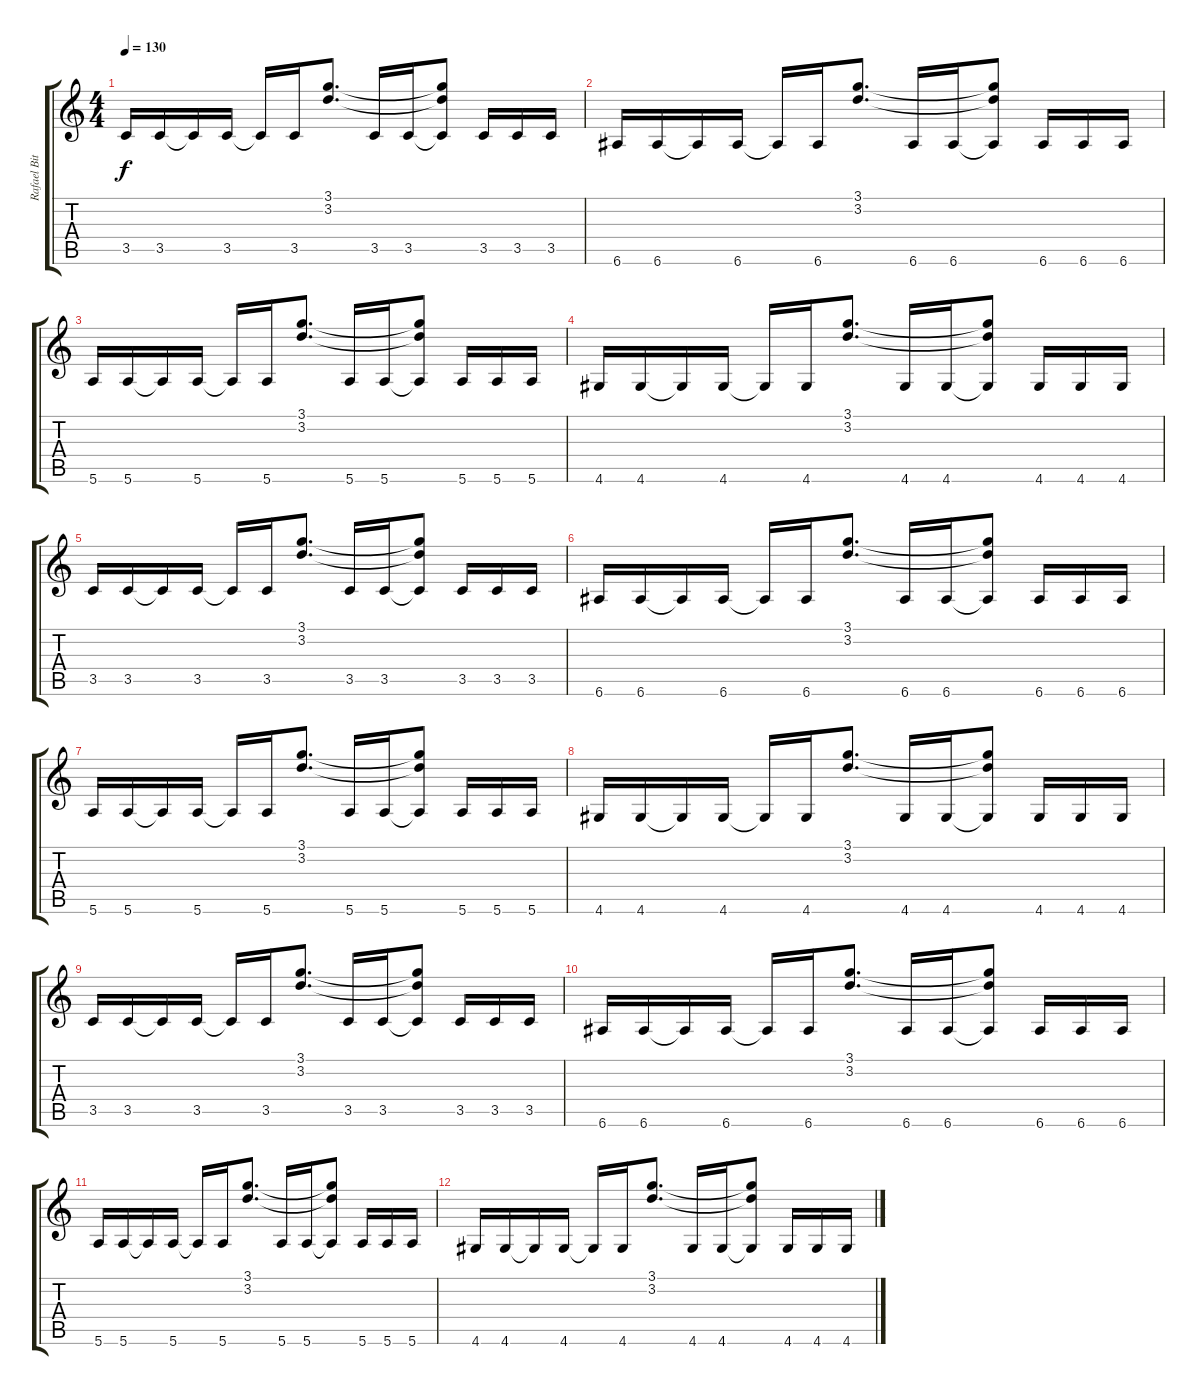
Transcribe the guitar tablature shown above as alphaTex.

\track ("Rafael Bittencourt" "Rafael Bit") {instrument distortionguitar}
\staff {score tabs}
\tuning (E4 B3 G3 D3 A2 E2) {hide}
\ts (4 4)
\tempo 130
\clef g2
\ks c
3.5.16{dy f} 3.5.16 3.5{t}.16 3.5.16 3.5{t}.16 3.5.16 (3.1 3.2).8{d} 3.5.16 3.5.16 (3.1{t} 3.2{t} 3.5{t}).8 3.5.16 3.5.16 3.5.16 |
6.6.16 6.6.16 6.6{t}.16 6.6.16 6.6{t}.16 6.6.16 (3.1 3.2).8{d} 6.6.16 6.6.16 (3.1{t} 3.2{t} 6.6{t}).8 6.6.16 6.6.16 6.6.16 |
5.6.16 5.6.16 5.6{t}.16 5.6.16 5.6{t}.16 5.6.16 (3.1 3.2).8{d} 5.6.16 5.6.16 (3.1{t} 3.2{t} 5.6{t}).8 5.6.16 5.6.16 5.6.16 |
4.6.16 4.6.16 4.6{t}.16 4.6.16 4.6{t}.16 4.6.16 (3.1 3.2).8{d} 4.6.16 4.6.16 (3.1{t} 3.2{t} 4.6{t}).8 4.6.16 4.6.16 4.6.16 |
3.5.16 3.5.16 3.5{t}.16 3.5.16 3.5{t}.16 3.5.16 (3.1 3.2).8{d} 3.5.16 3.5.16 (3.1{t} 3.2{t} 3.5{t}).8 3.5.16 3.5.16 3.5.16 |
6.6.16 6.6.16 6.6{t}.16 6.6.16 6.6{t}.16 6.6.16 (3.1 3.2).8{d} 6.6.16 6.6.16 (3.1{t} 3.2{t} 6.6{t}).8 6.6.16 6.6.16 6.6.16 |
5.6.16 5.6.16 5.6{t}.16 5.6.16 5.6{t}.16 5.6.16 (3.1 3.2).8{d} 5.6.16 5.6.16 (3.1{t} 3.2{t} 5.6{t}).8 5.6.16 5.6.16 5.6.16 |
4.6.16 4.6.16 4.6{t}.16 4.6.16 4.6{t}.16 4.6.16 (3.1 3.2).8{d} 4.6.16 4.6.16 (3.1{t} 3.2{t} 4.6{t}).8 4.6.16 4.6.16 4.6.16 |
3.5.16 3.5.16 3.5{t}.16 3.5.16 3.5{t}.16 3.5.16 (3.1 3.2).8{d} 3.5.16 3.5.16 (3.1{t} 3.2{t} 3.5{t}).8 3.5.16 3.5.16 3.5.16 |
6.6.16 6.6.16 6.6{t}.16 6.6.16 6.6{t}.16 6.6.16 (3.1 3.2).8{d} 6.6.16 6.6.16 (3.1{t} 3.2{t} 6.6{t}).8 6.6.16 6.6.16 6.6.16 |
5.6.16 5.6.16 5.6{t}.16 5.6.16 5.6{t}.16 5.6.16 (3.1 3.2).8{d} 5.6.16 5.6.16 (3.1{t} 3.2{t} 5.6{t}).8 5.6.16 5.6.16 5.6.16 |
4.6.16 4.6.16 4.6{t}.16 4.6.16 4.6{t}.16 4.6.16 (3.1 3.2).8{d} 4.6.16 4.6.16 (3.1{t} 3.2{t} 4.6{t}).8 4.6.16 4.6.16 4.6.16
